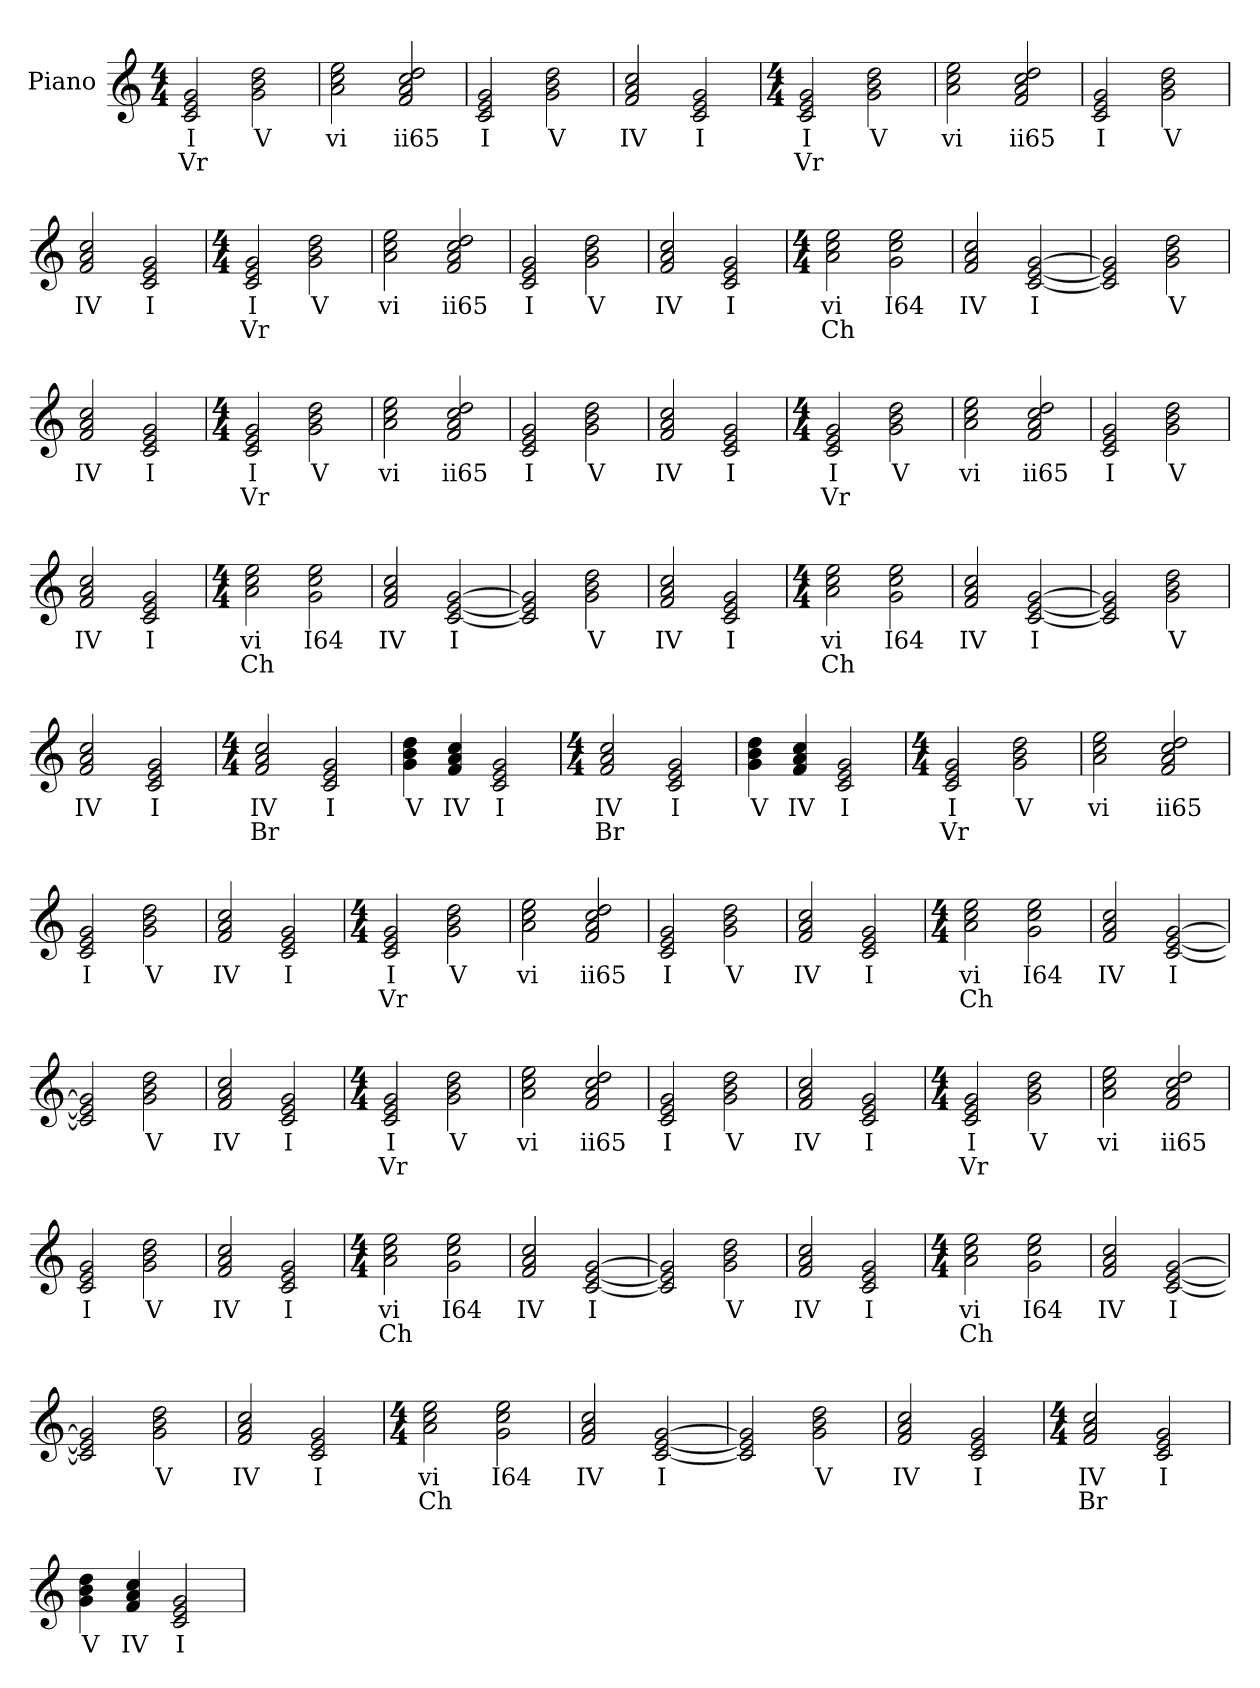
**kern	**text	**text
*part1	*part1	*part1
*staff1	*staff1	*staff1
*I"Piano	*	*
*I'Pno	*	*
*k[]	*	*
*C:	*	*
*M4/4	*	*
=	=	=
2c 2e 2g	I	Vr
2g 2b 2dd	V	.
=	=	=
*k[]	*	*
*C:	*	*
2a 2cc 2ee	vi	.
2f 2a 2cc 2dd	ii65	.
=	=	=
*k[]	*	*
*C:	*	*
2c 2e 2g	I	.
2g 2b 2dd	V	.
=	=	=
*k[]	*	*
*C:	*	*
2f 2a 2cc	IV	.
2c 2e 2g	I	.
=	=	=
*k[]	*	*
*C:	*	*
*M4/4	*	*
2c 2e 2g	I	Vr
2g 2b 2dd	V	.
=	=	=
*k[]	*	*
*C:	*	*
2a 2cc 2ee	vi	.
2f 2a 2cc 2dd	ii65	.
=	=	=
*k[]	*	*
*C:	*	*
2c 2e 2g	I	.
2g 2b 2dd	V	.
=	=	=
*k[]	*	*
*C:	*	*
2f 2a 2cc	IV	.
2c 2e 2g	I	.
=	=	=
*k[]	*	*
*C:	*	*
*M4/4	*	*
2c 2e 2g	I	Vr
2g 2b 2dd	V	.
=	=	=
*k[]	*	*
*C:	*	*
2a 2cc 2ee	vi	.
2f 2a 2cc 2dd	ii65	.
=	=	=
*k[]	*	*
*C:	*	*
2c 2e 2g	I	.
2g 2b 2dd	V	.
=	=	=
*k[]	*	*
*C:	*	*
2f 2a 2cc	IV	.
2c 2e 2g	I	.
=	=	=
*k[]	*	*
*C:	*	*
*M4/4	*	*
2a 2cc 2ee	vi	Ch
2g 2cc 2ee	I64	.
=	=	=
*k[]	*	*
*C:	*	*
2f 2a 2cc	IV	.
[2c [2e [2g	I	.
=	=	=
*k[]	*	*
*C:	*	*
2c] 2e] 2g]	.	.
2g 2b 2dd	V	.
=	=	=
*k[]	*	*
*C:	*	*
2f 2a 2cc	IV	.
2c 2e 2g	I	.
=	=	=
*k[]	*	*
*C:	*	*
*M4/4	*	*
2c 2e 2g	I	Vr
2g 2b 2dd	V	.
=	=	=
*k[]	*	*
*C:	*	*
2a 2cc 2ee	vi	.
2f 2a 2cc 2dd	ii65	.
=	=	=
*k[]	*	*
*C:	*	*
2c 2e 2g	I	.
2g 2b 2dd	V	.
=	=	=
*k[]	*	*
*C:	*	*
2f 2a 2cc	IV	.
2c 2e 2g	I	.
=	=	=
*k[]	*	*
*C:	*	*
*M4/4	*	*
2c 2e 2g	I	Vr
2g 2b 2dd	V	.
=	=	=
*k[]	*	*
*C:	*	*
2a 2cc 2ee	vi	.
2f 2a 2cc 2dd	ii65	.
=	=	=
*k[]	*	*
*C:	*	*
2c 2e 2g	I	.
2g 2b 2dd	V	.
=	=	=
*k[]	*	*
*C:	*	*
2f 2a 2cc	IV	.
2c 2e 2g	I	.
=	=	=
*k[]	*	*
*C:	*	*
*M4/4	*	*
2a 2cc 2ee	vi	Ch
2g 2cc 2ee	I64	.
=	=	=
*k[]	*	*
*C:	*	*
2f 2a 2cc	IV	.
[2c [2e [2g	I	.
=	=	=
*k[]	*	*
*C:	*	*
2c] 2e] 2g]	.	.
2g 2b 2dd	V	.
=	=	=
*k[]	*	*
*C:	*	*
2f 2a 2cc	IV	.
2c 2e 2g	I	.
=	=	=
*k[]	*	*
*C:	*	*
*M4/4	*	*
2a 2cc 2ee	vi	Ch
2g 2cc 2ee	I64	.
=	=	=
*k[]	*	*
*C:	*	*
2f 2a 2cc	IV	.
[2c [2e [2g	I	.
=	=	=
*k[]	*	*
*C:	*	*
2c] 2e] 2g]	.	.
2g 2b 2dd	V	.
=	=	=
*k[]	*	*
*C:	*	*
2f 2a 2cc	IV	.
2c 2e 2g	I	.
=	=	=
*k[]	*	*
*C:	*	*
*M4/4	*	*
2f 2a 2cc	IV	Br
2c 2e 2g	I	.
=	=	=
*k[]	*	*
*C:	*	*
4g 4b 4dd	V	.
4f 4a 4cc	IV	.
2c 2e 2g	I	.
=	=	=
*k[]	*	*
*C:	*	*
*M4/4	*	*
2f 2a 2cc	IV	Br
2c 2e 2g	I	.
=	=	=
*k[]	*	*
*C:	*	*
4g 4b 4dd	V	.
4f 4a 4cc	IV	.
2c 2e 2g	I	.
=	=	=
*k[]	*	*
*C:	*	*
*M4/4	*	*
2c 2e 2g	I	Vr
2g 2b 2dd	V	.
=	=	=
*k[]	*	*
*C:	*	*
2a 2cc 2ee	vi	.
2f 2a 2cc 2dd	ii65	.
=	=	=
*k[]	*	*
*C:	*	*
2c 2e 2g	I	.
2g 2b 2dd	V	.
=	=	=
*k[]	*	*
*C:	*	*
2f 2a 2cc	IV	.
2c 2e 2g	I	.
=	=	=
*k[]	*	*
*C:	*	*
*M4/4	*	*
2c 2e 2g	I	Vr
2g 2b 2dd	V	.
=	=	=
*k[]	*	*
*C:	*	*
2a 2cc 2ee	vi	.
2f 2a 2cc 2dd	ii65	.
=	=	=
*k[]	*	*
*C:	*	*
2c 2e 2g	I	.
2g 2b 2dd	V	.
=	=	=
*k[]	*	*
*C:	*	*
2f 2a 2cc	IV	.
2c 2e 2g	I	.
=	=	=
*k[]	*	*
*C:	*	*
*M4/4	*	*
2a 2cc 2ee	vi	Ch
2g 2cc 2ee	I64	.
=	=	=
*k[]	*	*
*C:	*	*
2f 2a 2cc	IV	.
[2c [2e [2g	I	.
=	=	=
*k[]	*	*
*C:	*	*
2c] 2e] 2g]	.	.
2g 2b 2dd	V	.
=	=	=
*k[]	*	*
*C:	*	*
2f 2a 2cc	IV	.
2c 2e 2g	I	.
=	=	=
*k[]	*	*
*C:	*	*
*M4/4	*	*
2c 2e 2g	I	Vr
2g 2b 2dd	V	.
=	=	=
*k[]	*	*
*C:	*	*
2a 2cc 2ee	vi	.
2f 2a 2cc 2dd	ii65	.
=	=	=
*k[]	*	*
*C:	*	*
2c 2e 2g	I	.
2g 2b 2dd	V	.
=	=	=
*k[]	*	*
*C:	*	*
2f 2a 2cc	IV	.
2c 2e 2g	I	.
=	=	=
*k[]	*	*
*C:	*	*
*M4/4	*	*
2c 2e 2g	I	Vr
2g 2b 2dd	V	.
=	=	=
*k[]	*	*
*C:	*	*
2a 2cc 2ee	vi	.
2f 2a 2cc 2dd	ii65	.
=	=	=
*k[]	*	*
*C:	*	*
2c 2e 2g	I	.
2g 2b 2dd	V	.
=	=	=
*k[]	*	*
*C:	*	*
2f 2a 2cc	IV	.
2c 2e 2g	I	.
=	=	=
*k[]	*	*
*C:	*	*
*M4/4	*	*
2a 2cc 2ee	vi	Ch
2g 2cc 2ee	I64	.
=	=	=
*k[]	*	*
*C:	*	*
2f 2a 2cc	IV	.
[2c [2e [2g	I	.
=	=	=
*k[]	*	*
*C:	*	*
2c] 2e] 2g]	.	.
2g 2b 2dd	V	.
=	=	=
*k[]	*	*
*C:	*	*
2f 2a 2cc	IV	.
2c 2e 2g	I	.
=	=	=
*k[]	*	*
*C:	*	*
*M4/4	*	*
2a 2cc 2ee	vi	Ch
2g 2cc 2ee	I64	.
=	=	=
*k[]	*	*
*C:	*	*
2f 2a 2cc	IV	.
[2c [2e [2g	I	.
=	=	=
*k[]	*	*
*C:	*	*
2c] 2e] 2g]	.	.
2g 2b 2dd	V	.
=	=	=
*k[]	*	*
*C:	*	*
2f 2a 2cc	IV	.
2c 2e 2g	I	.
=	=	=
*k[]	*	*
*C:	*	*
*M4/4	*	*
2a 2cc 2ee	vi	Ch
2g 2cc 2ee	I64	.
=	=	=
*k[]	*	*
*C:	*	*
2f 2a 2cc	IV	.
[2c [2e [2g	I	.
=	=	=
*k[]	*	*
*C:	*	*
2c] 2e] 2g]	.	.
2g 2b 2dd	V	.
=	=	=
*k[]	*	*
*C:	*	*
2f 2a 2cc	IV	.
2c 2e 2g	I	.
=	=	=
*k[]	*	*
*C:	*	*
*M4/4	*	*
2f 2a 2cc	IV	Br
2c 2e 2g	I	.
=	=	=
*k[]	*	*
*C:	*	*
4g 4b 4dd	V	.
4f 4a 4cc	IV	.
2c 2e 2g	I	.
=	=	=
*-	*-	*-
